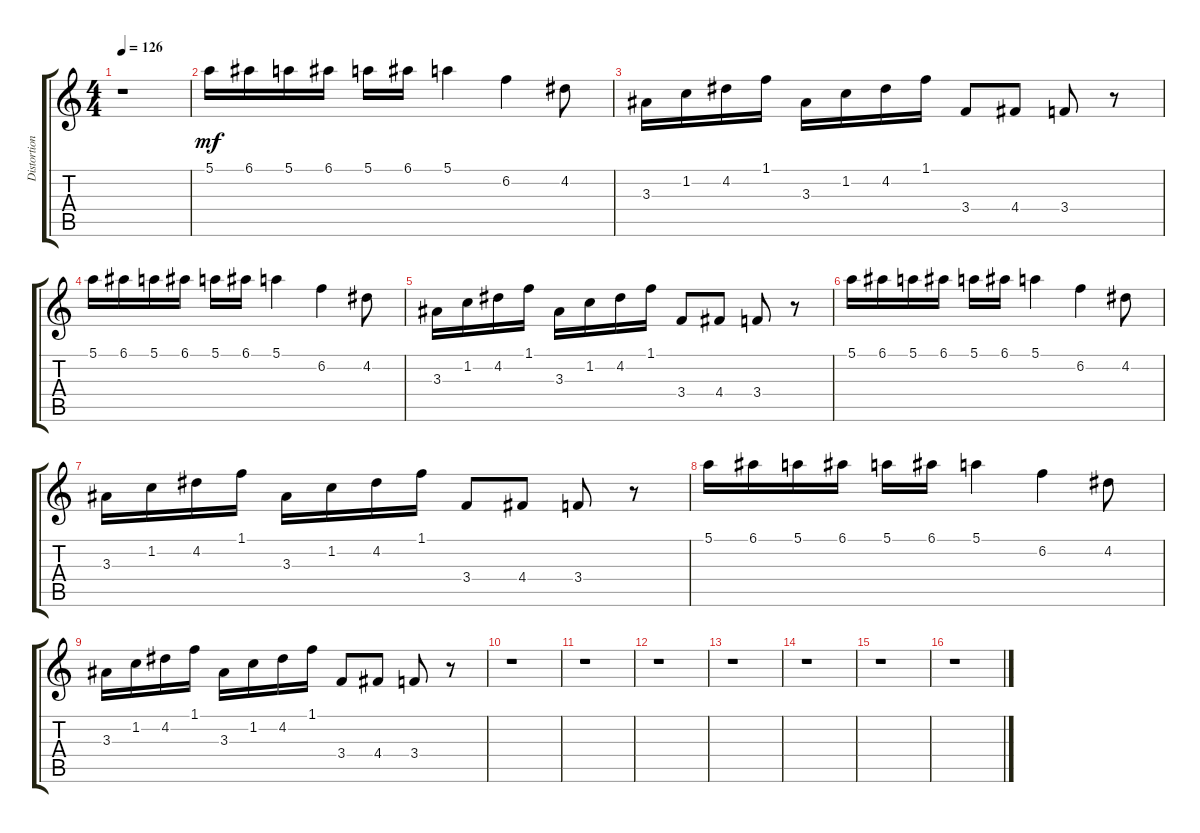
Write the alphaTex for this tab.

\track ("Distortion Guitar" "Distortion") {instrument distortionguitar}
\staff {score tabs}
\tuning (E4 B3 G3 D3 A2 E2) {hide}
\ts (4 4)
\tempo 126
\clef g2
\ks c
r.1{dy mf} |
5.1.16 6.1.16 5.1.16 6.1.16 5.1.16 6.1.16 5.1.4 6.2.4 4.2.8 |
3.3.16 1.2.16 4.2.16 1.1.16 3.3.16 1.2.16 4.2.16 1.1.16 3.4.8 4.4.8 3.4.8 r.8 |
5.1.16 6.1.16 5.1.16 6.1.16 5.1.16 6.1.16 5.1.4 6.2.4 4.2.8 |
3.3.16 1.2.16 4.2.16 1.1.16 3.3.16 1.2.16 4.2.16 1.1.16 3.4.8 4.4.8 3.4.8 r.8 |
5.1.16 6.1.16 5.1.16 6.1.16 5.1.16 6.1.16 5.1.4 6.2.4 4.2.8 |
3.3.16 1.2.16 4.2.16 1.1.16 3.3.16 1.2.16 4.2.16 1.1.16 3.4.8 4.4.8 3.4.8 r.8 |
5.1.16 6.1.16 5.1.16 6.1.16 5.1.16 6.1.16 5.1.4 6.2.4 4.2.8 |
3.3.16 1.2.16 4.2.16 1.1.16 3.3.16 1.2.16 4.2.16 1.1.16 3.4.8 4.4.8 3.4.8 r.8 |
r.1 |
r.1 |
r.1 |
r.1 |
r.1 |
r.1 |
r.1
